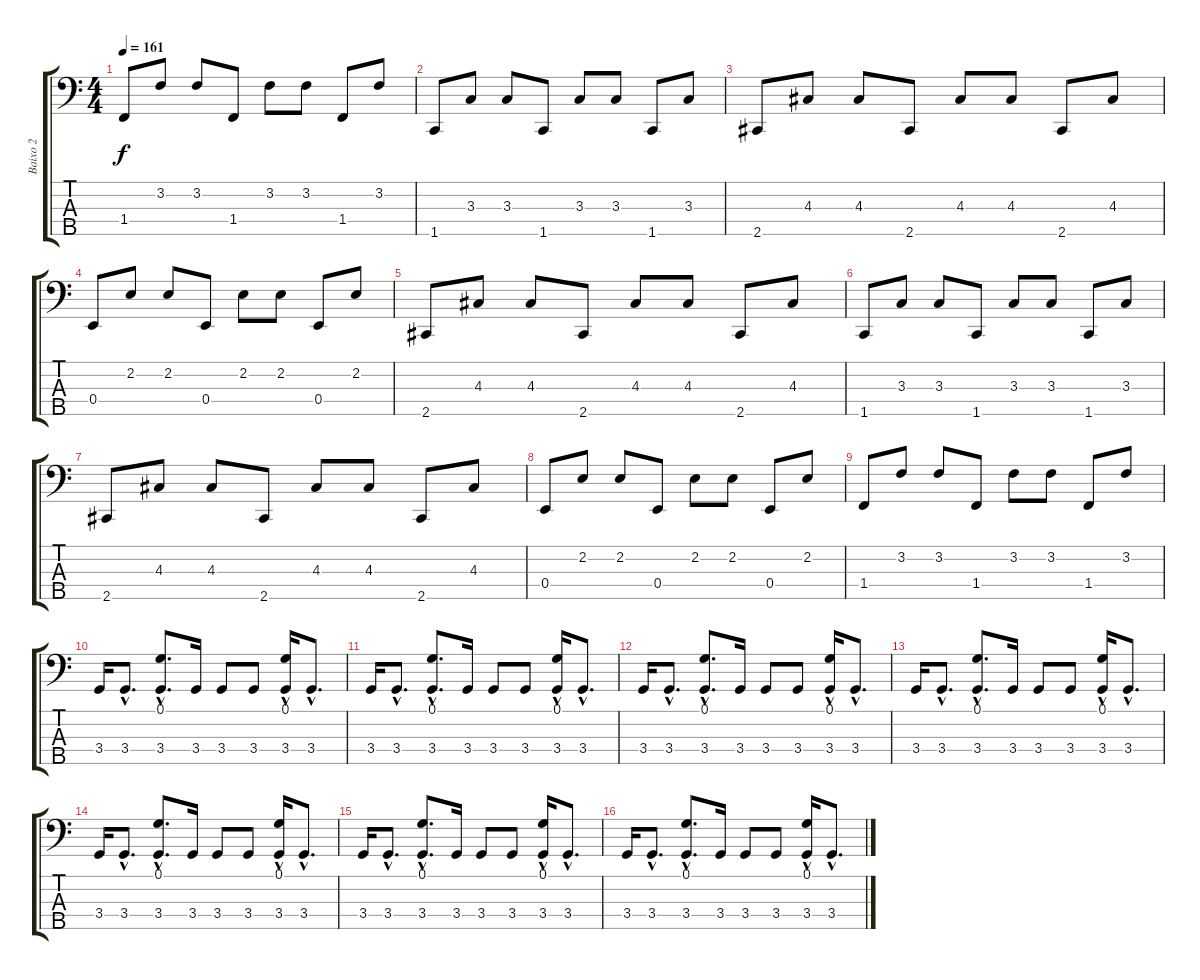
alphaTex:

\track ("Baixo 2" "Baixo 2") {instrument synthbass1}
\staff {score tabs}
\tuning (G2 D2 A1 E1 B0) {hide}
\ts (4 4)
\tempo 161
\clef f4
\ks c
1.4.8{dy f} 3.2.8 3.2.8 1.4.8 3.2.8 3.2.8 1.4.8 3.2.8 |
1.5.8 3.3.8 3.3.8 1.5.8 3.3.8 3.3.8 1.5.8 3.3.8 |
2.5.8 4.3.8 4.3.8 2.5.8 4.3.8 4.3.8 2.5.8 4.3.8 |
0.4.8 2.2.8 2.2.8 0.4.8 2.2.8 2.2.8 0.4.8 2.2.8 |
2.5.8 4.3.8 4.3.8 2.5.8 4.3.8 4.3.8 2.5.8 4.3.8 |
1.5.8 3.3.8 3.3.8 1.5.8 3.3.8 3.3.8 1.5.8 3.3.8 |
2.5.8 4.3.8 4.3.8 2.5.8 4.3.8 4.3.8 2.5.8 4.3.8 |
0.4.8 2.2.8 2.2.8 0.4.8 2.2.8 2.2.8 0.4.8 2.2.8 |
1.4.8 3.2.8 3.2.8 1.4.8 3.2.8 3.2.8 1.4.8 3.2.8 |
3.4.16 3.4{hac}.8{d} (0.1{hac} 3.4{hac}).8{d} 3.4.16 3.4.8 3.4.8 (0.1{hac} 3.4).16 3.4{hac}.8{d} |
3.4.16 3.4{hac}.8{d} (0.1{hac} 3.4{hac}).8{d} 3.4.16 3.4.8 3.4.8 (0.1{hac} 3.4).16 3.4{hac}.8{d} |
3.4.16 3.4{hac}.8{d} (0.1{hac} 3.4{hac}).8{d} 3.4.16 3.4.8 3.4.8 (0.1{hac} 3.4).16 3.4{hac}.8{d} |
3.4.16 3.4{hac}.8{d} (0.1{hac} 3.4{hac}).8{d} 3.4.16 3.4.8 3.4.8 (0.1{hac} 3.4).16 3.4{hac}.8{d} |
3.4.16 3.4{hac}.8{d} (0.1{hac} 3.4{hac}).8{d} 3.4.16 3.4.8 3.4.8 (0.1{hac} 3.4).16 3.4{hac}.8{d} |
3.4.16 3.4{hac}.8{d} (0.1{hac} 3.4{hac}).8{d} 3.4.16 3.4.8 3.4.8 (0.1{hac} 3.4).16 3.4{hac}.8{d} |
3.4.16 3.4{hac}.8{d} (0.1{hac} 3.4{hac}).8{d} 3.4.16 3.4.8 3.4.8 (0.1{hac} 3.4).16 3.4{hac}.8{d}
